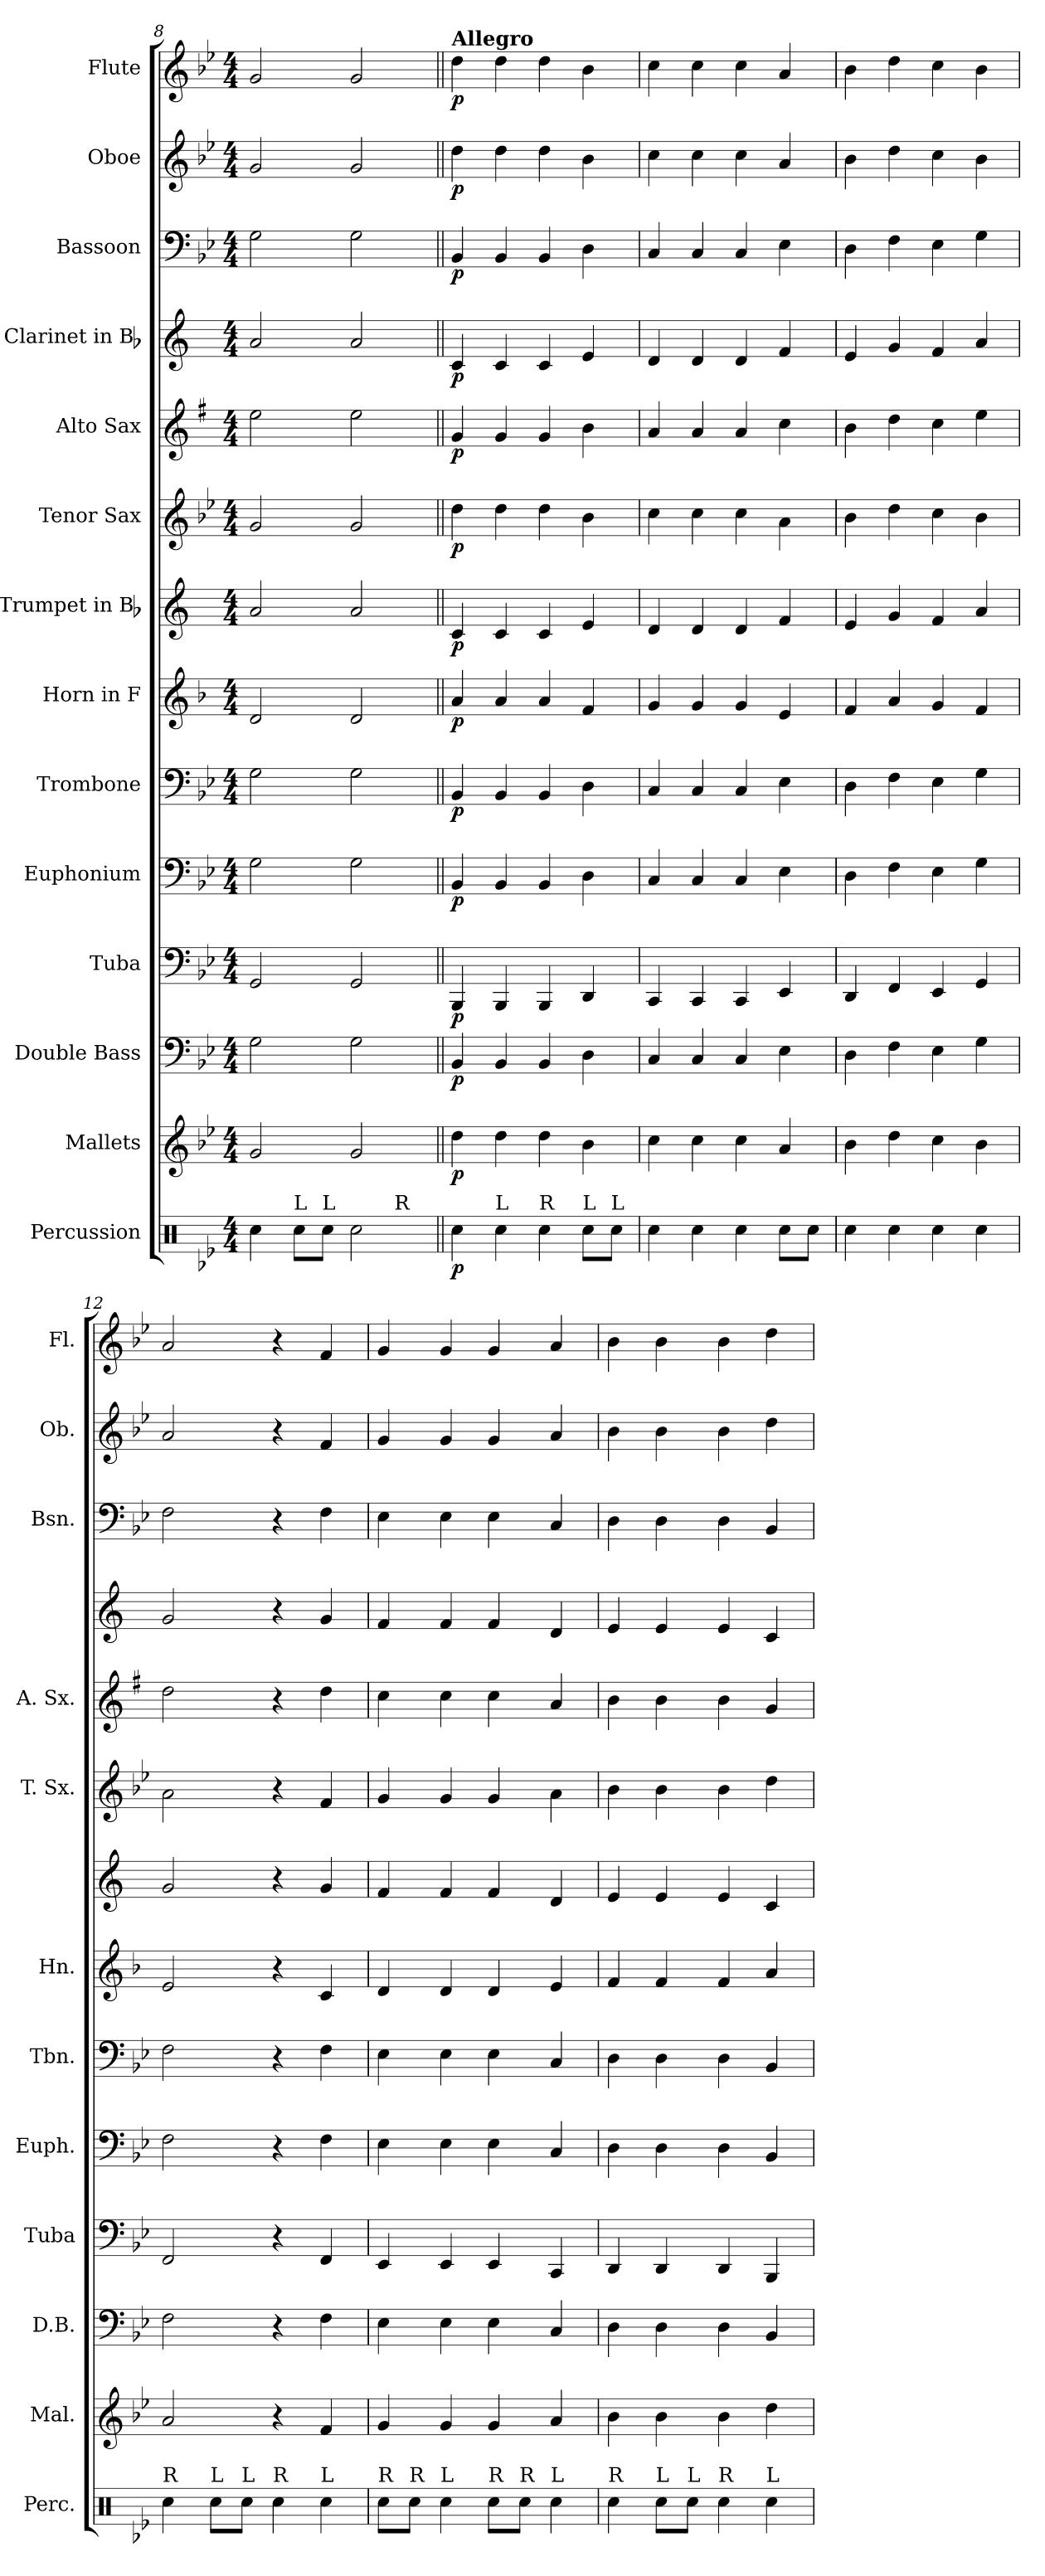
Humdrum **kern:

**kern	**dynam	**kern	**dynam	**kern	**dynam	**kern	**dynam	**kern	**dynam	**kern	**dynam	**kern	**dynam	**kern	**dynam	**kern	**dynam	**kern	**dynam	**kern	**dynam	**kern	**dynam	**kern	**dynam	**kern	**dynam
*part14	*part14	*part13	*part13	*part12	*part12	*part11	*part11	*part10	*part10	*part9	*part9	*part8	*part8	*part7	*part7	*part6	*part6	*part5	*part5	*part4	*part4	*part3	*part3	*part2	*part2	*part1	*part1
*staff14	*staff14	*staff13	*staff13	*staff12	*staff12	*staff11	*staff11	*staff10	*staff10	*staff9	*staff9	*staff8	*staff8	*staff7	*staff7	*staff6	*staff6	*staff5	*staff5	*staff4	*staff4	*staff3	*staff3	*staff2	*staff2	*staff1	*staff1
*I"Percussion	*	*I"Mallets	*	*I"Double Bass	*	*I"Tuba	*	*I"Euphonium	*	*I"Trombone	*	*I"Horn in F	*	*I"Trumpet in Bb	*	*I"Tenor Sax	*	*I"Alto Sax	*	*I"Clarinet in Bb	*	*I"Bassoon	*	*I"Oboe	*	*I"Flute	*
*I'Perc.	*	*I'Mal.	*	*I'D.B.	*	*I'Tuba	*	*I'Euph.	*	*I'Tbn.	*	*I'Hn.	*	*	*	*I'T. Sx.	*	*I'A. Sx.	*	*	*	*I'Bsn.	*	*I'Ob.	*	*I'Fl.	*
*clefX	*	*clefG2	*	*clefF4	*	*clefF4	*	*clefF4	*	*clefF4	*	*clefG2	*	*clefG2	*	*clefG2	*	*clefG2	*	*clefG2	*	*clefF4	*	*clefG2	*	*clefG2	*
*	*	*	*	*ITrd7c12	*	*	*	*	*	*	*	*ITrd4c7	*	*ITrd1c2	*	*ITrd8c14	*	*ITrd5c9	*	*ITrd1c2	*	*	*	*	*	*	*
*k[b-e-]	*	*k[b-e-]	*	*k[b-e-]	*	*k[b-e-]	*	*k[b-e-]	*	*k[b-e-]	*	*k[b-e-]	*	*k[b-e-]	*	*k[b-e-]	*	*k[b-e-]	*	*k[b-e-]	*	*k[b-e-]	*	*k[b-e-]	*	*k[b-e-]	*
*B-:	*	*B-:	*	*B-:	*	*B-:	*	*B-:	*	*B-:	*	*B-:	*	*B-:	*	*B-:	*	*B-:	*	*B-:	*	*B-:	*	*B-:	*	*B-:	*
*M4/4	*	*M4/4	*	*M4/4	*	*M4/4	*	*M4/4	*	*M4/4	*	*M4/4	*	*M4/4	*	*M4/4	*	*M4/4	*	*M4/4	*	*M4/4	*	*M4/4	*	*M4/4	*
=8	=8	=8	=8	=8	=8	=8	=8	=8	=8	=8	=8	=8	=8	=8	=8	=8	=8	=8	=8	=8	=8	=8	=8	=8	=8	=8	=8
!LO:TX:a:t=R	!	!	!	!	!	!	!	!	!	!	!	!	!	!	!	!	!	!	!	!	!	!	!	!	!	!	!
*^	*	*	*	*	*	*	*	*	*	*	*	*	*	*	*	*	*	*	*	*	*	*	*	*	*	*	*
4Rcc\	2.ryy	.	2g/	.	2GG\	.	2GG/	.	2G\	.	2G\	.	2G/	.	2g/	.	2G/	.	2g\	.	2g/	.	2G\	.	2g/	.	2g/	.
!LO:TX:a:t=L	!	!	!	!	!	!	!	!	!	!	!	!	!	!	!	!	!	!	!	!	!	!	!	!	!	!	!	!
8Rcc\L	.	.	.	.	.	.	.	.	.	.	.	.	.	.	.	.	.	.	.	.	.	.	.	.	.	.	.	.
!LO:TX:a:t=L	!	!	!	!	!	!	!	!	!	!	!	!	!	!	!	!	!	!	!	!	!	!	!	!	!	!	!	!
8Rcc\J	.	.	.	.	.	.	.	.	.	.	.	.	.	.	.	.	.	.	.	.	.	.	.	.	.	.	.	.
2Rcc\	.	.	2g/	.	2GG\	.	2GG/	.	2G\	.	2G\	.	2G/	.	2g/	.	2G/	.	2g\	.	2g/	.	2G\	.	2g/	.	2g/	.
!	!LO:TX:a:t=R	!	!	!	!	!	!	!	!	!	!	!	!	!	!	!	!	!	!	!	!	!	!	!	!	!	!	!
.	4ryy	.	.	.	.	.	.	.	.	.	.	.	.	.	.	.	.	.	.	.	.	.	.	.	.	.	.	.
*v	*v	*	*	*	*	*	*	*	*	*	*	*	*	*	*	*	*	*	*	*	*	*	*	*	*	*	*	*
!!LO:PB:g=z
=9||	=9||	=9||	=9||	=9||	=9||	=9||	=9||	=9||	=9||	=9||	=9||	=9||	=9||	=9||	=9||	=9||	=9||	=9||	=9||	=9||	=9||	=9||	=9||	=9||	=9||	=9||	=9||
*	*	*	*	*	*	*	*	*	*	*	*	*	*	*	*	*	*	*	*	*	*	*	*	*	*	*MM120	*
*^	*	*	*	*	*	*	*	*	*	*	*	*	*	*	*	*	*	*	*	*	*	*	*	*	*	*	*
!	!	!	!	!	!	!	!	!	!	!	!	!	!	!	!	!	!	!	!	!	!	!	!	!	!	!	!LO:TX:a:B:t=Allegro	!
!LO:TX:a:t=R	!	!	!	!	!	!	!	!	!	!	!	!	!	!	!	!	!	!	!	!	!	!	!	!	!	!	!	!
!	!	!LO:DY:b	!	!LO:DY:b	!	!LO:DY:b	!	!LO:DY:b	!	!LO:DY:b	!	!LO:DY:b	!	!LO:DY:b	!	!LO:DY:b	!	!LO:DY:b	!	!LO:DY:b	!	!LO:DY:b	!	!LO:DY:b	!	!LO:DY:b	!	!LO:DY:b
*v	*v	*	*	*	*	*	*	*	*	*	*	*	*	*	*	*	*	*	*	*	*	*	*	*	*	*	*	*
4Rcc\	p	4dd\	p	4BBB-/	p	4BBB-/	p	4BB-/	p	4BB-/	p	4d/	p	4B-/	p	4d\	p	4B-/	p	4B-/	p	4BB-/	p	4dd\	p	4dd\	p
!LO:TX:a:t=L	!	!	!	!	!	!	!	!	!	!	!	!	!	!	!	!	!	!	!	!	!	!	!	!	!	!	!
4Rcc\	.	4dd\	.	4BBB-/	.	4BBB-/	.	4BB-/	.	4BB-/	.	4d/	.	4B-/	.	4d\	.	4B-/	.	4B-/	.	4BB-/	.	4dd\	.	4dd\	.
!LO:TX:a:t=R	!	!	!	!	!	!	!	!	!	!	!	!	!	!	!	!	!	!	!	!	!	!	!	!	!	!	!
4Rcc\	.	4dd\	.	4BBB-/	.	4BBB-/	.	4BB-/	.	4BB-/	.	4d/	.	4B-/	.	4d\	.	4B-/	.	4B-/	.	4BB-/	.	4dd\	.	4dd\	.
!LO:TX:a:t=L	!	!	!	!	!	!	!	!	!	!	!	!	!	!	!	!	!	!	!	!	!	!	!	!	!	!	!
8Rcc\L	.	4b-\	.	4DD\	.	4DD/	.	4D\	.	4D\	.	4B-/	.	4d/	.	4B-\	.	4d\	.	4d/	.	4D\	.	4b-\	.	4b-\	.
!LO:TX:a:t=L	!	!	!	!	!	!	!	!	!	!	!	!	!	!	!	!	!	!	!	!	!	!	!	!	!	!	!
8Rcc\J	.	.	.	.	.	.	.	.	.	.	.	.	.	.	.	.	.	.	.	.	.	.	.	.	.	.	.
=10	=10	=10	=10	=10	=10	=10	=10	=10	=10	=10	=10	=10	=10	=10	=10	=10	=10	=10	=10	=10	=10	=10	=10	=10	=10	=10	=10
4Rcc\	.	4cc\	.	4CC/	.	4CC/	.	4C/	.	4C/	.	4c/	.	4c/	.	4c\	.	4c/	.	4c/	.	4C/	.	4cc\	.	4cc\	.
4Rcc\	.	4cc\	.	4CC/	.	4CC/	.	4C/	.	4C/	.	4c/	.	4c/	.	4c\	.	4c/	.	4c/	.	4C/	.	4cc\	.	4cc\	.
4Rcc\	.	4cc\	.	4CC/	.	4CC/	.	4C/	.	4C/	.	4c/	.	4c/	.	4c\	.	4c/	.	4c/	.	4C/	.	4cc\	.	4cc\	.
8Rcc\L	.	4a/	.	4EE-\	.	4EE-/	.	4E-\	.	4E-\	.	4A/	.	4e-/	.	4A\	.	4e-\	.	4e-/	.	4E-\	.	4a/	.	4a/	.
8Rcc\J	.	.	.	.	.	.	.	.	.	.	.	.	.	.	.	.	.	.	.	.	.	.	.	.	.	.	.
=11	=11	=11	=11	=11	=11	=11	=11	=11	=11	=11	=11	=11	=11	=11	=11	=11	=11	=11	=11	=11	=11	=11	=11	=11	=11	=11	=11
4Rcc\	.	4b-\	.	4DD\	.	4DD/	.	4D\	.	4D\	.	4B-/	.	4d/	.	4B-\	.	4d\	.	4d/	.	4D\	.	4b-\	.	4b-\	.
4Rcc\	.	4dd\	.	4FF\	.	4FF/	.	4F\	.	4F\	.	4d/	.	4f/	.	4d\	.	4f\	.	4f/	.	4F\	.	4dd\	.	4dd\	.
4Rcc\	.	4cc\	.	4EE-\	.	4EE-/	.	4E-\	.	4E-\	.	4c/	.	4e-/	.	4c\	.	4e-\	.	4e-/	.	4E-\	.	4cc\	.	4cc\	.
4Rcc\	.	4b-\	.	4GG\	.	4GG/	.	4G\	.	4G\	.	4B-/	.	4g/	.	4B-\	.	4g\	.	4g/	.	4G\	.	4b-\	.	4b-\	.
=12	=12	=12	=12	=12	=12	=12	=12	=12	=12	=12	=12	=12	=12	=12	=12	=12	=12	=12	=12	=12	=12	=12	=12	=12	=12	=12	=12
!LO:TX:a:t=R	!	!	!	!	!	!	!	!	!	!	!	!	!	!	!	!	!	!	!	!	!	!	!	!	!	!	!
4Rcc\	.	2a/	.	2FF\	.	2FF/	.	2F\	.	2F\	.	2A/	.	2f/	.	2A\	.	2f\	.	2f/	.	2F\	.	2a/	.	2a/	.
!LO:TX:a:t=L	!	!	!	!	!	!	!	!	!	!	!	!	!	!	!	!	!	!	!	!	!	!	!	!	!	!	!
8Rcc\L	.	.	.	.	.	.	.	.	.	.	.	.	.	.	.	.	.	.	.	.	.	.	.	.	.	.	.
!LO:TX:a:t=L	!	!	!	!	!	!	!	!	!	!	!	!	!	!	!	!	!	!	!	!	!	!	!	!	!	!	!
8Rcc\J	.	.	.	.	.	.	.	.	.	.	.	.	.	.	.	.	.	.	.	.	.	.	.	.	.	.	.
!LO:TX:a:t=R	!	!	!	!	!	!	!	!	!	!	!	!	!	!	!	!	!	!	!	!	!	!	!	!	!	!	!
4Rcc\	.	4r	.	4r	.	4r	.	4r	.	4r	.	4r	.	4r	.	4r	.	4r	.	4r	.	4r	.	4r	.	4r	.
!LO:TX:a:t=L	!	!	!	!	!	!	!	!	!	!	!	!	!	!	!	!	!	!	!	!	!	!	!	!	!	!	!
4Rcc\	.	4f/	.	4FF\	.	4FF/	.	4F\	.	4F\	.	4F/	.	4f/	.	4F/	.	4f\	.	4f/	.	4F\	.	4f/	.	4f/	.
=13	=13	=13	=13	=13	=13	=13	=13	=13	=13	=13	=13	=13	=13	=13	=13	=13	=13	=13	=13	=13	=13	=13	=13	=13	=13	=13	=13
!LO:TX:a:t=R	!	!	!	!	!	!	!	!	!	!	!	!	!	!	!	!	!	!	!	!	!	!	!	!	!	!	!
8Rcc\L	.	4g/	.	4EE-\	.	4EE-/	.	4E-\	.	4E-\	.	4G/	.	4e-/	.	4G/	.	4e-\	.	4e-/	.	4E-\	.	4g/	.	4g/	.
!LO:TX:a:t=R	!	!	!	!	!	!	!	!	!	!	!	!	!	!	!	!	!	!	!	!	!	!	!	!	!	!	!
8Rcc\J	.	.	.	.	.	.	.	.	.	.	.	.	.	.	.	.	.	.	.	.	.	.	.	.	.	.	.
!LO:TX:a:t=L	!	!	!	!	!	!	!	!	!	!	!	!	!	!	!	!	!	!	!	!	!	!	!	!	!	!	!
4Rcc\	.	4g/	.	4EE-\	.	4EE-/	.	4E-\	.	4E-\	.	4G/	.	4e-/	.	4G/	.	4e-\	.	4e-/	.	4E-\	.	4g/	.	4g/	.
!LO:TX:a:t=R	!	!	!	!	!	!	!	!	!	!	!	!	!	!	!	!	!	!	!	!	!	!	!	!	!	!	!
8Rcc\L	.	4g/	.	4EE-\	.	4EE-/	.	4E-\	.	4E-\	.	4G/	.	4e-/	.	4G/	.	4e-\	.	4e-/	.	4E-\	.	4g/	.	4g/	.
!LO:TX:a:t=R	!	!	!	!	!	!	!	!	!	!	!	!	!	!	!	!	!	!	!	!	!	!	!	!	!	!	!
8Rcc\J	.	.	.	.	.	.	.	.	.	.	.	.	.	.	.	.	.	.	.	.	.	.	.	.	.	.	.
!LO:TX:a:t=L	!	!	!	!	!	!	!	!	!	!	!	!	!	!	!	!	!	!	!	!	!	!	!	!	!	!	!
4Rcc\	.	4a/	.	4CC/	.	4CC/	.	4C/	.	4C/	.	4A/	.	4c/	.	4A\	.	4c/	.	4c/	.	4C/	.	4a/	.	4a/	.
=14	=14	=14	=14	=14	=14	=14	=14	=14	=14	=14	=14	=14	=14	=14	=14	=14	=14	=14	=14	=14	=14	=14	=14	=14	=14	=14	=14
!LO:TX:a:t=R	!	!	!	!	!	!	!	!	!	!	!	!	!	!	!	!	!	!	!	!	!	!	!	!	!	!	!
4Rcc\	.	4b-\	.	4DD\	.	4DD/	.	4D\	.	4D\	.	4B-/	.	4d/	.	4B-\	.	4d\	.	4d/	.	4D\	.	4b-\	.	4b-\	.
!LO:TX:a:t=L	!	!	!	!	!	!	!	!	!	!	!	!	!	!	!	!	!	!	!	!	!	!	!	!	!	!	!
8Rcc\L	.	4b-\	.	4DD\	.	4DD/	.	4D\	.	4D\	.	4B-/	.	4d/	.	4B-\	.	4d\	.	4d/	.	4D\	.	4b-\	.	4b-\	.
!LO:TX:a:t=L	!	!	!	!	!	!	!	!	!	!	!	!	!	!	!	!	!	!	!	!	!	!	!	!	!	!	!
8Rcc\J	.	.	.	.	.	.	.	.	.	.	.	.	.	.	.	.	.	.	.	.	.	.	.	.	.	.	.
!LO:TX:a:t=R	!	!	!	!	!	!	!	!	!	!	!	!	!	!	!	!	!	!	!	!	!	!	!	!	!	!	!
4Rcc\	.	4b-\	.	4DD\	.	4DD/	.	4D\	.	4D\	.	4B-/	.	4d/	.	4B-\	.	4d\	.	4d/	.	4D\	.	4b-\	.	4b-\	.
!LO:TX:a:t=L	!	!	!	!	!	!	!	!	!	!	!	!	!	!	!	!	!	!	!	!	!	!	!	!	!	!	!
4Rcc\	.	4dd\	.	4BBB-/	.	4BBB-/	.	4BB-/	.	4BB-/	.	4d/	.	4B-/	.	4d\	.	4B-/	.	4B-/	.	4BB-/	.	4dd\	.	4dd\	.
=	=	=	=	=	=	=	=	=	=	=	=	=	=	=	=	=	=	=	=	=	=	=	=	=	=	=	=
*-	*-	*-	*-	*-	*-	*-	*-	*-	*-	*-	*-	*-	*-	*-	*-	*-	*-	*-	*-	*-	*-	*-	*-	*-	*-	*-	*-
